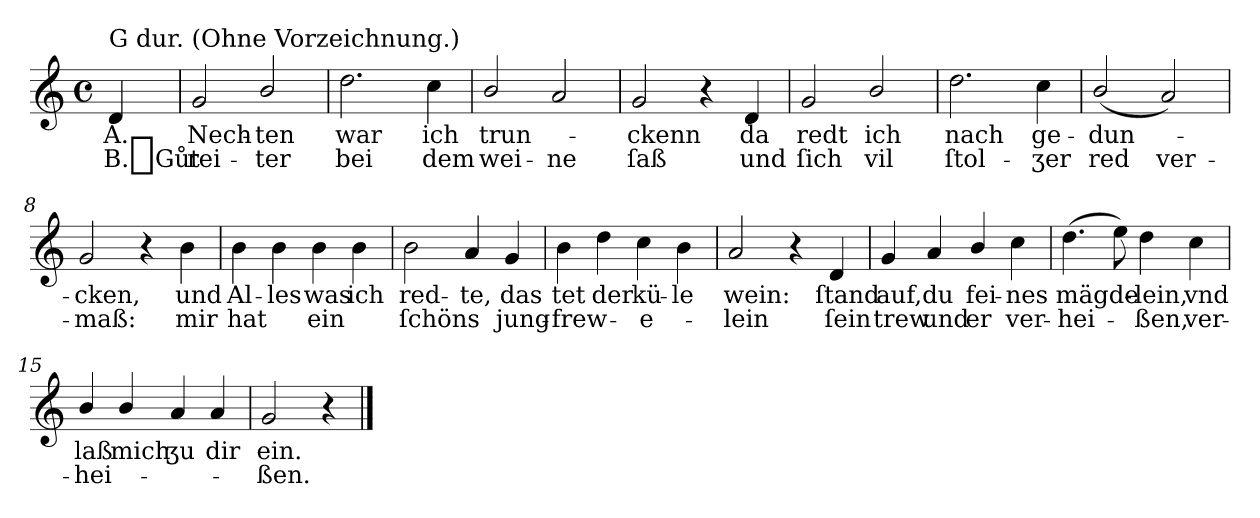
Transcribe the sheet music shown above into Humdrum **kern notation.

**kern	**text	**text
*part1	*part1	*part1
*staff1	*staff1	*staff1
*k[]	*	*
*M4/4	*	*
*met(c)	*	*
=	=	=
!LO:TX:a:t=G dur. (Ohne Vorzeichnung.)	!	!
4d	A._	B._Gůt
=1	=1	=1
2g	Nech-	rei-
2b/	-ten	-ter
=2	=2	=2
2.dd	war	bei
4cc	ich	dem
=3	=3	=3
2b/	trun-	wei-
2a	.	-ne
=4	=4	=4
2g	-ckenn	ſaß
4r	.	.
4d	da	und
=5	=5	=5
2g	redt	ſich
2b/	ich	vil
=6	=6	=6
2.dd	nach	ſtol-
4cc	ge-	-ʒer
=7	=7	=7
(2b/	-dun-	red
2a)	.	ver-
=8	=8	=8
2g	-cken,	-maß:
4r	.	.
4b	und	mir
=9	=9	=9
4b	Al-	hat
4b	-les	.
4b	was	ein
4b	ich	.
=10	=10	=10
2b	red-	ſchöns
4a	-te,	.
4g	das	jung-
=11	=11	=11
4b	tet	-frew-
4dd	der	.
4cc	kü-	-e-
4b	-le	.
=12	=12	=12
2a	wein:	-lein
4r	.	.
4d	ſtand	ſein
=13	=13	=13
4g	auf,	trew
4a	du	und
4b/	fei-	er
4cc	-nes	ver-
=14	=14	=14
(4.dd	mägde-	-hei-
8ee)	.	.
4dd	-lein,	-ßen,
4cc	vnd	ver-
=15	=15	=15
4b/	laß	-hei-
4b/	mich	.
4a	ʒu	.
4a	dir	.
=16	=16	=16
2g	ein.	-ßen.
4r	.	.
==	==	==
*-	*-	*-
